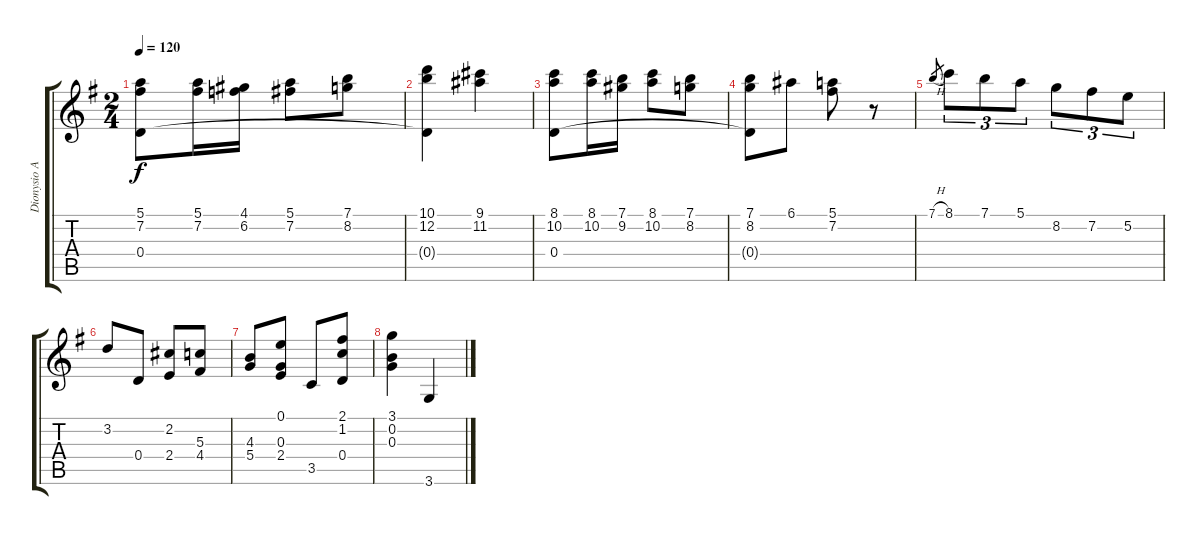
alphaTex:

\track ("Dionysio Aguado" "Dionysio A") {instrument acousticguitarnylon}
\staff {score tabs}
\tuning (E4 B3 G3 D3 A2 E2) {hide}
\ts (2 4)
\tempo 120
\clef g2
\ks g
(5.1 7.2 0.4).8{dy f} (5.1 7.2).16 (4.1 6.2).16 (5.1 7.2).8 (7.1 8.2).8 |
(10.1 12.2 0.4{t}).4 (9.1 11.2).4 |
(8.1 10.2 0.4).8 (8.1 10.2).16 (7.1 9.2).16 (8.1 10.2).8 (7.1 8.2).8 |
(7.1 8.2 0.4{t}).8 6.1.8 (5.1 7.2).8 r.8 |
7.1{h}.8{gr} 8.1.8{tu (3 2)} 7.1.8{tu (3 2)} 5.1.8{tu (3 2)} 8.2.8{tu (3 2)} 7.2.8{tu (3 2)} 5.2.8{tu (3 2)} |
3.2.8 0.4.8 (2.2 2.4).8 (5.3 4.4).8 |
(4.3 5.4).8 (0.1 0.3 2.4).8 3.5.8 (2.1 1.2 0.4).8 |
(3.1 0.2 0.3).4 3.6.4
